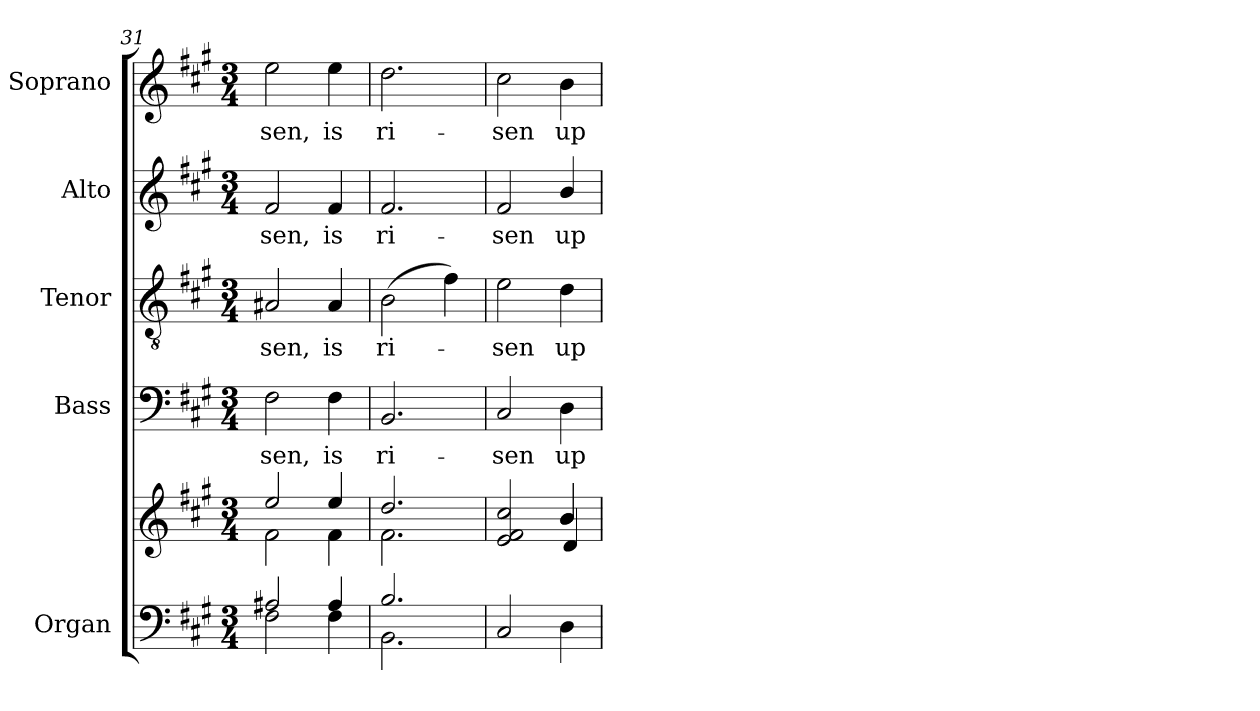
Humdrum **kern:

**kern	**kern	**kern	**text	**kern	**text	**kern	**text	**kern	**text
*part5	*part5	*part4	*part4	*part3	*part3	*part2	*part2	*part1	*part1
*staff6	*staff5	*staff4	*staff4	*staff3	*staff3	*staff2	*staff2	*staff1	*staff1
*I"Organ	*	*I"Bass	*	*I"Tenor	*	*I"Alto	*	*I"Soprano	*
*	*	*I'B	*	*I'T	*	*I'A	*	*I'S	*
*clefF4	*clefG2	*clefF4	*	*clefGv2	*	*clefG2	*	*clefG2	*
*k[f#c#g#]	*k[f#c#g#]	*k[f#c#g#]	*	*k[f#c#g#]	*	*k[f#c#g#]	*	*k[f#c#g#]	*
*A:	*A:	*A:	*	*A:	*	*A:	*	*A:	*
*M3/4	*M3/4	*M3/4	*	*M3/4	*	*M3/4	*	*M3/4	*
=31	=31	=31	=31	=31	=31	=31	=31	=31	=31
*^	*^	*	*	*	*	*	*	*	*
!	!	!	!	!	!LO:LY:b	!	!LO:LY:b	!	!LO:LY:b	!	!LO:LY:b
2A#X	2F#	2ee/	2f#	2F#	-sen,	2A#X	-sen,	2f#	-sen,	2ee	-sen,
!	!	!	!	!	!LO:LY:b	!	!LO:LY:b	!	!LO:LY:b	!	!LO:LY:b
4A#	4F#	4ee/	4f#	4F#	is	4A#	is	4f#	is	4ee	is
=32	=32	=32	=32	=32	=32	=32	=32	=32	=32	=32	=32
!	!	!	!	!	!LO:LY:b	!	!LO:LY:b	!	!LO:LY:b	!	!LO:LY:b
2.B	2.BB\	2.dd/	2.f#	2.BB	ri-	(>2B	ri-	2.f#	ri-	2.dd	ri-
.	.	.	.	.	.	4f#)	.	.	.	.	.
=33	=33	=33	=33	=33	=33	=33	=33	=33	=33	=33	=33
*	*	*	*^	*	*	*	*	*	*	*	*
!	!	!	!	!	!	!LO:LY:b	!	!LO:LY:b	!	!LO:LY:b	!	!LO:LY:b
2ryy	2C#	2e/ 2f#/ 2cc#/	2ryy	2ryy	2C#	-sen	2e	sen	2f#	-sen	2cc#	-sen
!	!	!	!	!	!	!LO:LY:b	!	!LO:LY:b	!	!LO:LY:b	!	!LO:LY:b
4ryy	4D	4b/	4b/	4d/	4D	up-	4d	up-	4b/	up-	4b	up-
*v	*v	*	*	*	*	*	*	*	*	*	*	*
*	*v	*v	*v	*	*	*	*	*	*	*	*
=	=	=	=	=	=	=	=	=	=
*-	*-	*-	*-	*-	*-	*-	*-	*-	*-
